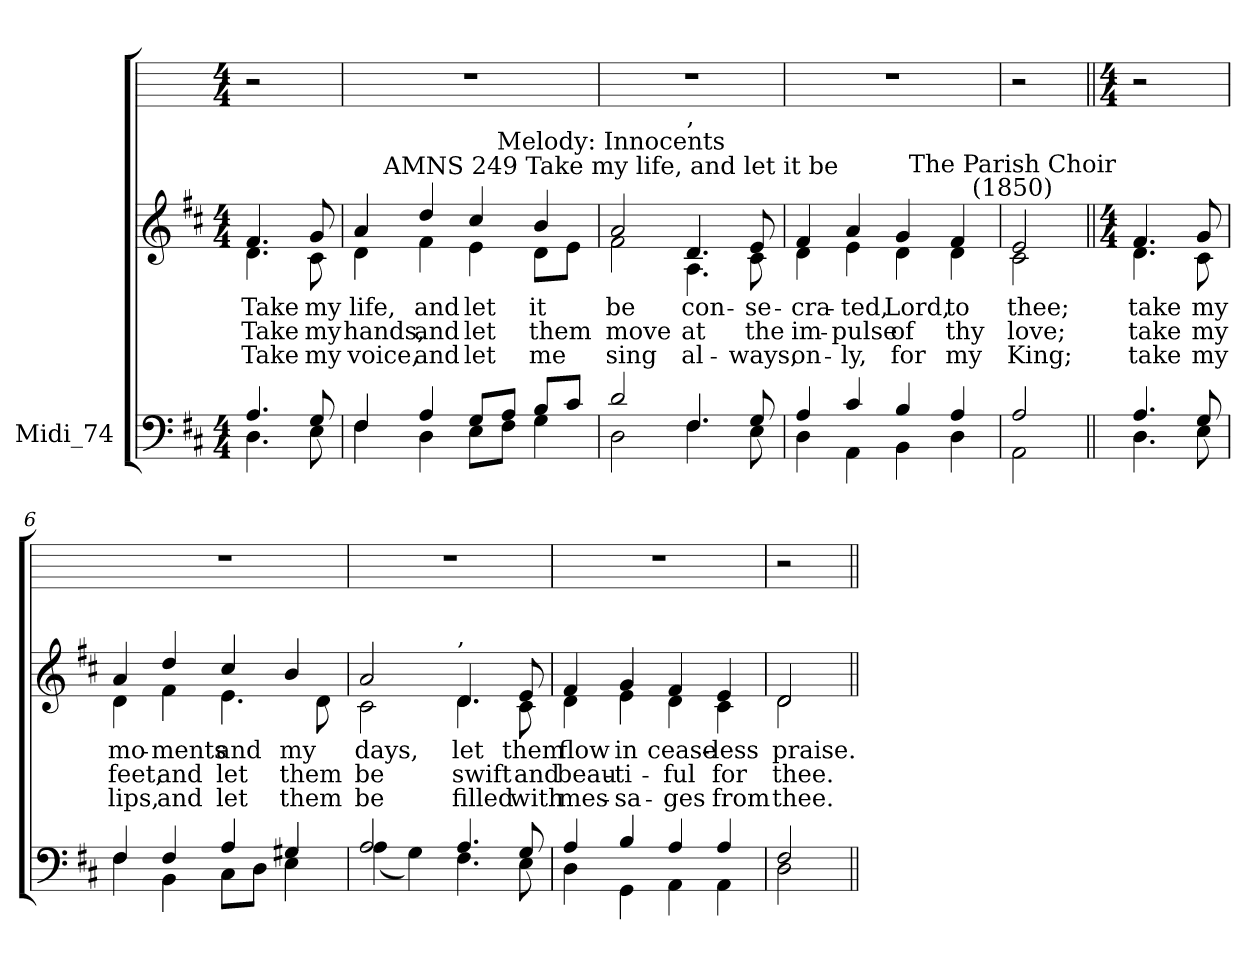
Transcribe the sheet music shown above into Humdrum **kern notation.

**kern	**kern	**text	**text	**text	**kern
*part3	*part2	*part2	*part2	*part2	*part1
*staff3	*staff2	*staff2	*staff2	*staff2	*staff1
*I"Midi_74	*	*	*	*	*
*clefF4	*clefG2	*	*	*	*
*k[f#c#]	*k[f#c#]	*	*	*	*
*D:	*D:	*	*	*	*
*M4/4	*M4/4	*	*	*	*M4/4
=	=	=	=	=	=
*^	*	*	*	*	*
!	!	!LO:TX:a:cj:t=Frances R. Havergal\n(1836-1879)	!	!	!	!
!	!	!	!LO:LY:b	!LO:LY:b	!LO:LY:b	!
*	*	*^	*	*	*	*
4.A/	4.D\	4.f#/	4.d\	Take	Take	Take	2r
!	!	!	!	!LO:LY:b	!LO:LY:b	!LO:LY:b	!
8G/	8E\	8g/	8c#\	my	my	my	.
=1	=1	=1	=1	=1	=1	=1	=1
!	!	!	!	!LO:LY:b	!LO:LY:b	!LO:LY:b	!
4F#/	4F#\	4a/	4d\	life,	hands,	voice,	1r
!	!	!	!	!LO:LY:b	!LO:LY:b	!LO:LY:b	!
4A/	4D\	4dd/	4f#\	and	and	and	.
!	!	!	!	!LO:LY:b	!LO:LY:b	!LO:LY:b	!
8G/L	8E\L	4cc#/	4e\	let	let	let	.
8A/J	8F#\J	.	.	.	.	.	.
!	!	!	!	!LO:LY:b	!LO:LY:b	!LO:LY:b	!
8B/L	4G\	4b/	8d\L	it	them	me	.
8c#/J	.	.	8e\J	.	.	.	.
=2	=2	=2	=2	=2	=2	=2	=2
!	!	!LO:TX:a:cj:t=AMNS 249 Take my life, and let it be	!	!	!	!	!
!	!	!LO:TX:a:cj:t=Melody&colon; Innocents	!	!	!	!	!
!	!	!	!	!LO:LY:b	!LO:LY:b	!LO:LY:b	!
2d/	2D\	2a/	2f#\	be	move	sing	1r
!	!	!LO:TX:a:t=,	!	!	!	!	!
!	!	!	!	!LO:LY:b	!LO:LY:b	!LO:LY:b	!
4.F#/	4.F#\	4.d/	4.A	con-	-at	al-	.
!	!	!	!	!LO:LY:b	!LO:LY:b	!LO:LY:b	!
8G/	8E\	8e/	8c#\	-se-	-the	ways,	.
=3	=3	=3	=3	=3	=3	=3	=3
!	!	!	!	!LO:LY:b	!LO:LY:b	!LO:LY:b	!
4A/	4D\	4f#/	4d\	cra-	-im-	-on-	1r
!	!	!	!	!LO:LY:b	!LO:LY:b	!LO:LY:b	!
4c#/	4AA\	4a/	4e\	-ted,	pulse	ly,	.
!	!	!	!	!LO:LY:b	!LO:LY:b	!LO:LY:b	!
4B/	4BB\	4g/	4d\	Lord,	of	for	.
!	!	!	!	!LO:LY:b	!LO:LY:b	!LO:LY:b	!
4A/	4D\	4f#/	4d\	to	thy	my	.
=4	=4	=4	=4	=4	=4	=4	=4
!	!	!LO:TX:a:cj:t=The Parish Choir\n(1850)	!	!	!	!	!
!	!	!	!	!LO:LY:b	!LO:LY:b	!LO:LY:b	!
2A/	2AA\	2e/	2c#\	thee;	love;	King;	2r
!!LO:LB:g=z
=5||	=5||	=5||	=5||	=5||	=5||	=5||	=5||
*	*	*M4/4	*	*	*	*	*M4/4
!	!	!	!	!LO:LY:b	!LO:LY:b	!LO:LY:b	!
4.A/	4.D\	4.f#/	4.d\	take	take	take	2r
!	!	!	!	!LO:LY:b	!LO:LY:b	!LO:LY:b	!
8G/	8E\	8g/	8c#\	my	my	my	.
=6	=6	=6	=6	=6	=6	=6	=6
!	!	!	!	!LO:LY:b	!LO:LY:b	!LO:LY:b	!
4F#/	4F#\	4a/	4d\	mo-	-feet,	lips,	1r
!	!	!	!	!LO:LY:b	!LO:LY:b	!LO:LY:b	!
4F#/	4BB\	4dd/	4f#\	ments	and	and	.
!	!	!	!	!LO:LY:b	!LO:LY:b	!LO:LY:b	!
4A/	8C#\L	4cc#/	4.e\	and	let	let	.
.	8D\J	.	.	.	.	.	.
!	!	!	!	!LO:LY:b	!LO:LY:b	!LO:LY:b	!
4G#X/	4E\	4b/	.	my	them	them	.
.	.	.	8d\	.	.	.	.
=7	=7	=7	=7	=7	=7	=7	=7
!	!	!	!	!LO:LY:b	!LO:LY:b	!LO:LY:b	!
2A/	(<4A\	2a/	2c#\	days,	be	be	1r
.	4G\)	.	.	.	.	.	.
!	!	!LO:TX:a:t=,	!	!	!	!	!
!	!	!	!	!LO:LY:b	!LO:LY:b	!LO:LY:b	!
4.A/	4.F#\	4.d/	4.d\	let	swift	filled	.
!	!	!	!	!LO:LY:b	!LO:LY:b	!LO:LY:b	!
8G/	8E\	8e/	8c#\	them	and	with	.
=8	=8	=8	=8	=8	=8	=8	=8
!	!	!	!	!LO:LY:b	!LO:LY:b	!LO:LY:b	!
4A/	4D\	4f#/	4d\	flow	beau-	-mes-	1r
!	!	!	!	!LO:LY:b	!LO:LY:b	!LO:LY:b	!
4B/	4GG\	4g/	4e\	-in	ti-	-sa-	.
!	!	!	!	!LO:LY:b	!LO:LY:b	!LO:LY:b	!
4A/	4AA\	4f#/	4d\	-cease-	-ful	ges	.
!	!	!	!	!LO:LY:b	!LO:LY:b	!LO:LY:b	!
4A/	4AA\	4e/	4c#\	less	for	from	.
=9	=9	=9	=9	=9	=9	=9	=9
!	!	!	!	!LO:LY:b	!LO:LY:b	!LO:LY:b	!
2F#/	2D\	2d/	2d\	praise.	thee.	thee.	2r
*v	*v	*	*	*	*	*	*
*	*v	*v	*	*	*	*
=||	=||	=||	=||	=||	=||
*-	*-	*-	*-	*-	*-
